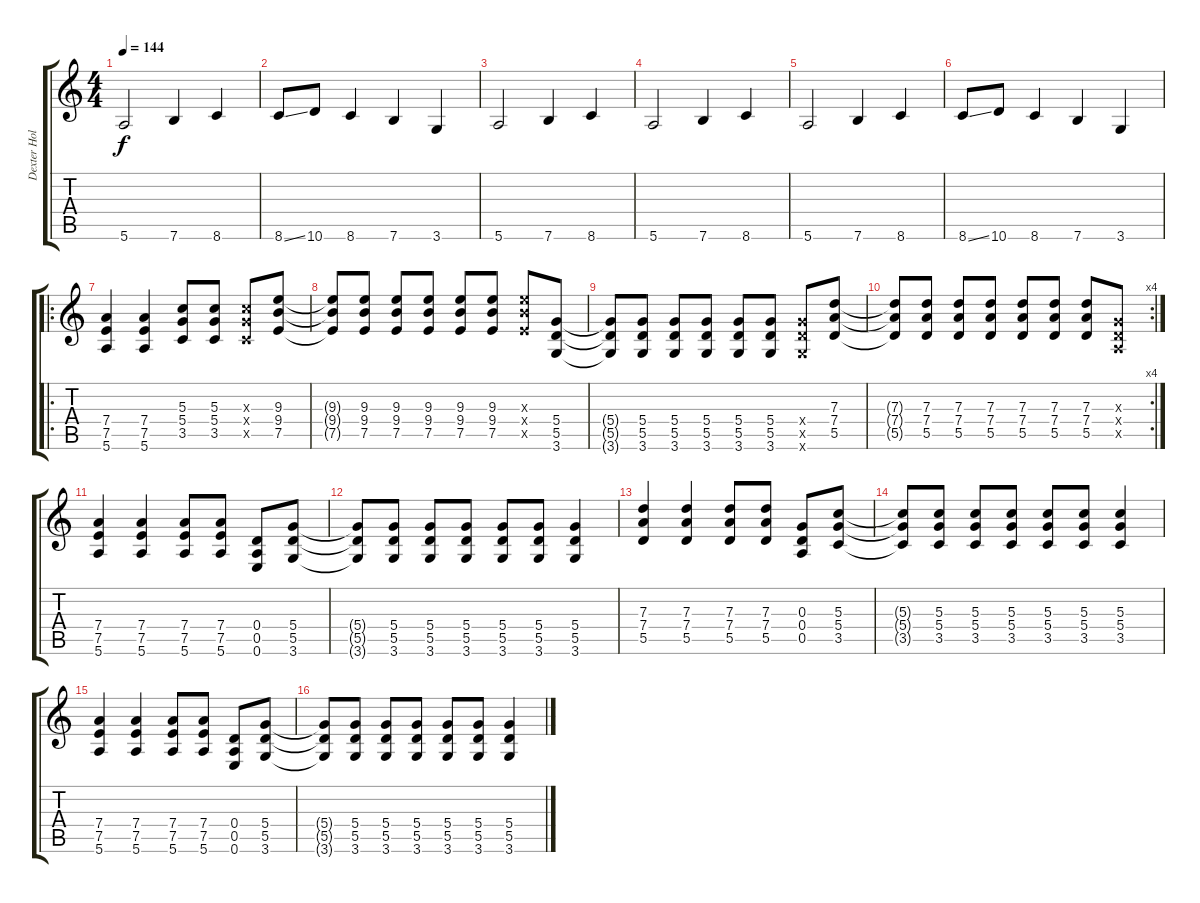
\track ("Dexter Holland" "Dexter Hol") {instrument distortionguitar}
\staff {score tabs}
\tuning (E4 B3 G3 D3 A2 E2) {hide}
\ts (4 4)
\tempo 144
\clef g2
\ks c
5.6.2{dy f} 7.6.4 8.6.4 |
8.6{ss}.8 10.6.8 8.6.4 7.6.4 3.6.4 |
5.6.2 7.6.4 8.6.4 |
5.6.2 7.6.4 8.6.4 |
5.6.2 7.6.4 8.6.4 |
8.6{ss}.8 10.6.8 8.6.4 7.6.4 3.6.4 |
\ro
(7.4 7.5 5.6).4 (7.4 7.5 5.6).4 (5.3 5.4 3.5).8 (5.3 5.4 3.5).8 (5.3{x} 5.4{x} 3.5{x}).8 (9.3 9.4 7.5).8 |
(9.3{t} 9.4{t} 7.5{t}).8 (9.3 9.4 7.5).8 (9.3 9.4 7.5).8 (9.3 9.4 7.5).8 (9.3 9.4 7.5).8 (9.3 9.4 7.5).8 (9.3{x} 9.4{x} 7.5{x}).8 (5.4 5.5 3.6).8 |
(5.4{t} 5.5{t} 3.6{t}).8 (5.4 5.5 3.6).8 (5.4 5.5 3.6).8 (5.4 5.5 3.6).8 (5.4 5.5 3.6).8 (5.4 5.5 3.6).8 (5.4{x} 5.5{x} 3.6{x}).8 (7.3 7.4 5.5).8 |
\rc 4
(7.3{t} 7.4{t} 5.5{t}).8 (7.3 7.4 5.5).8 (7.3 7.4 5.5).8 (7.3 7.4 5.5).8 (7.3 7.4 5.5).8 (7.3 7.4 5.5).8 (7.3 7.4 5.5).8 (0.3{x} 0.4{x} 0.5{x}).8 |
(7.4 7.5 5.6).4 (7.4 7.5 5.6).4 (7.4 7.5 5.6).8 (7.4 7.5 5.6).8 (0.4 0.5 0.6).8 (5.4 5.5 3.6).8 |
(5.4{t} 5.5{t} 3.6{t}).8 (5.4 5.5 3.6).8 (5.4 5.5 3.6).8 (5.4 5.5 3.6).8 (5.4 5.5 3.6).8 (5.4 5.5 3.6).8 (5.4 5.5 3.6).4 |
(7.3 7.4 5.5).4 (7.3 7.4 5.5).4 (7.3 7.4 5.5).8 (7.3 7.4 5.5).8 (0.3 0.4 0.5).8 (5.3 5.4 3.5).8 |
(5.3{t} 5.4{t} 3.5{t}).8 (5.3 5.4 3.5).8 (5.3 5.4 3.5).8 (5.3 5.4 3.5).8 (5.3 5.4 3.5).8 (5.3 5.4 3.5).8 (5.3 5.4 3.5).4 |
(7.4 7.5 5.6).4 (7.4 7.5 5.6).4 (7.4 7.5 5.6).8 (7.4 7.5 5.6).8 (0.4 0.5 0.6).8 (5.4 5.5 3.6).8 |
(5.4{t} 5.5{t} 3.6{t}).8 (5.4 5.5 3.6).8 (5.4 5.5 3.6).8 (5.4 5.5 3.6).8 (5.4 5.5 3.6).8 (5.4 5.5 3.6).8 (5.4 5.5 3.6).4
